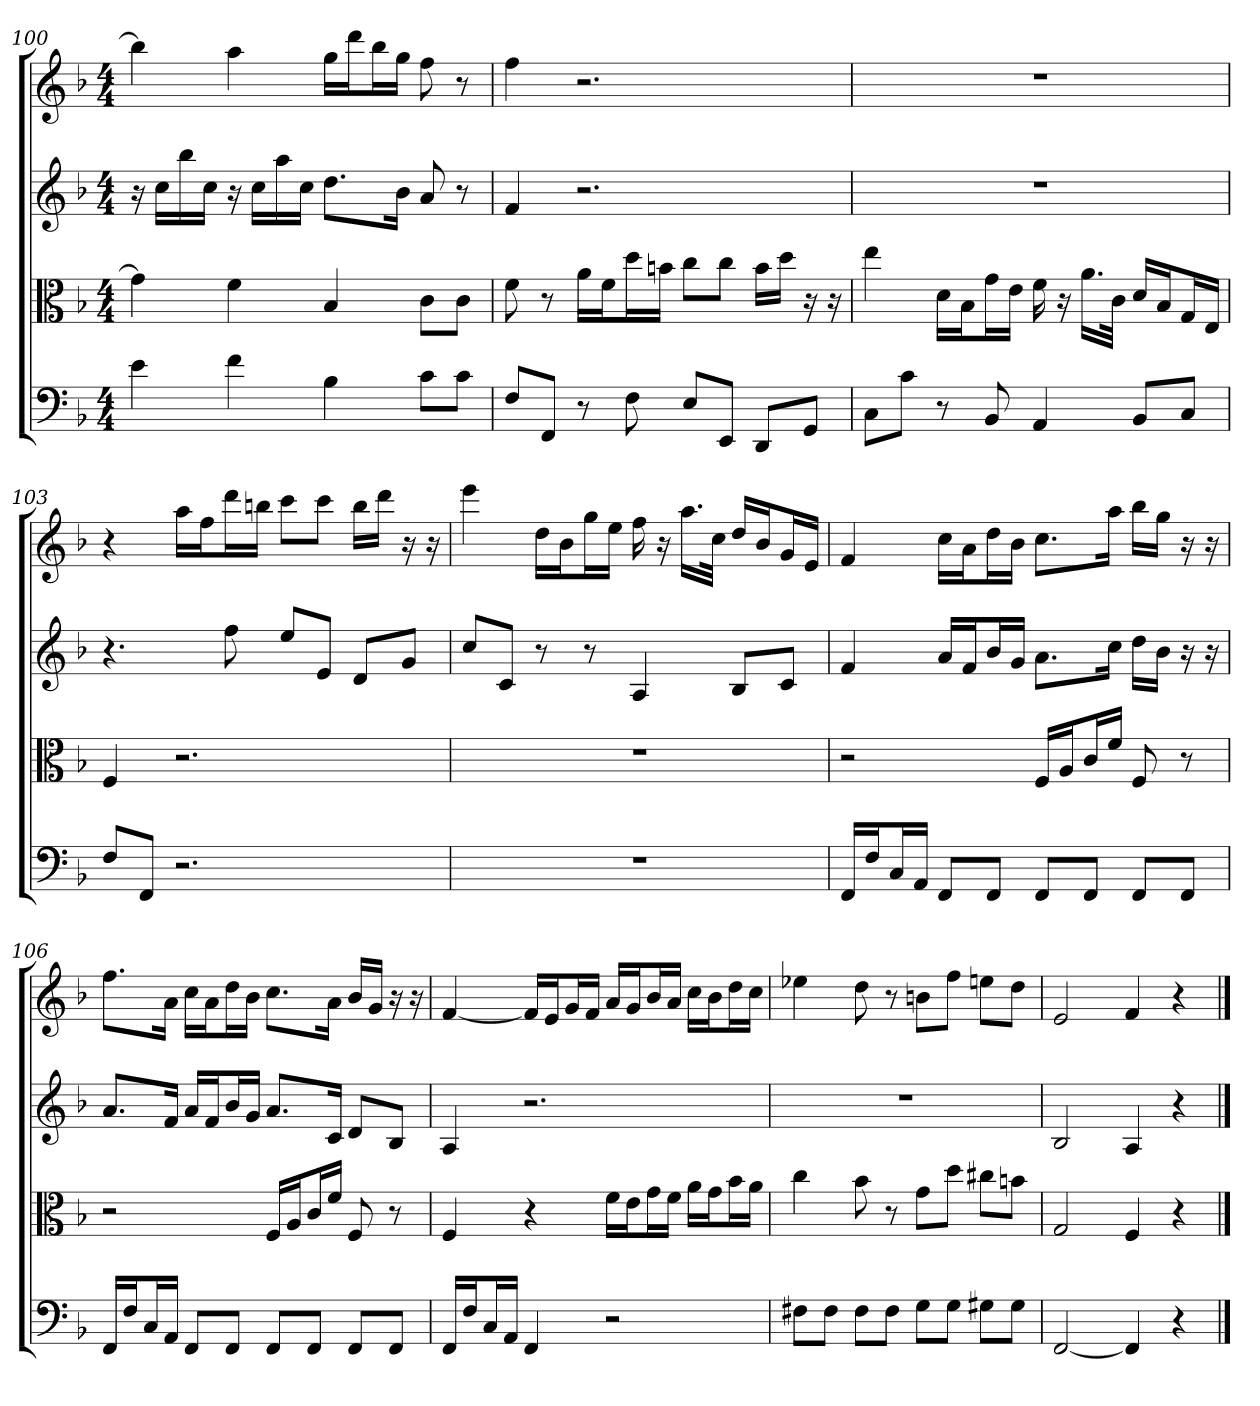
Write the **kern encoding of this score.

**kern	**kern	**kern	**kern
*part4	*part3	*part2	*part1
*staff4	*staff3	*staff2	*staff1
*clefF4	*clefC3	*clefG2	*clefG2
*k[b-]	*k[b-]	*k[b-]	*k[b-]
*F:	*F:	*F:	*F:
*M4/4	*M4/4	*M4/4	*M4/4
=100	=100	=100	=100
4e	4g]	16r	4bb-]
.	.	16cc\LL	.
.	.	16bb-\	.
.	.	16cc\JJ	.
4f	4f	16r	4aa
.	.	16cc\LL	.
.	.	16aa\	.
.	.	16cc\JJ	.
4B-	4B-	8.dd\L	16gg\LL
.	.	.	16ddd\J
.	.	.	16bb-\L
.	.	16b-\Jk	16gg\JJ
8c\L	8c\L	8a	8ff
8c\J	8c\J	8r	8r
=101	=101	=101	=101
8F/L	8f	4f	4ff
8FF/J	8r	.	.
8r	16a\LL	2.r	2.r
.	16f\J	.	.
8F	16dd\L	.	.
.	16bn\JJ	.	.
8E/L	8cc\L	.	.
8EE/J	8cc\J	.	.
8DD/L	16b\LL	.	.
.	16dd\JJ	.	.
8GG/J	16r	.	.
.	16r	.	.
=102	=102	=102	=102
8C\L	4ee	1r	1r
8c\J	.	.	.
8r	16d\LL	.	.
.	16B-\J	.	.
8BB-	16g\L	.	.
.	16e\JJ	.	.
4AA	16f	.	.
.	16r	.	.
.	16.a\LL	.	.
.	32c\JJk	.	.
8BB-/L	16d/LL	.	.
.	16B-/J	.	.
8C/J	16G/L	.	.
.	16E/JJ	.	.
=103	=103	=103	=103
8F/L	4F	4.r	4r
8FF/J	.	.	.
2.r	2.r	.	16aa\LL
.	.	.	16ff\J
.	.	8ff	16ddd\L
.	.	.	16bbn\JJ
.	.	8ee/L	8ccc\L
.	.	8e/J	8ccc\J
.	.	8d/L	16bb\LL
.	.	.	16ddd\JJ
.	.	8g/J	16r
.	.	.	16r
=104	=104	=104	=104
1r	1r	8cc/L	4eee
.	.	8c/J	.
.	.	8r	16dd\LL
.	.	.	16b-\J
.	.	8r	16gg\L
.	.	.	16ee\JJ
.	.	4A	16ff
.	.	.	16r
.	.	.	16.aa\LL
.	.	.	32cc\JJk
.	.	8B-/L	16dd/LL
.	.	.	16b-/J
.	.	8c/J	16g/L
.	.	.	16e/JJ
=105	=105	=105	=105
16FF/LL	2r	4f	4f
16F/J	.	.	.
16C/L	.	.	.
16AA/JJ	.	.	.
8FF/L	.	16a/LL	16cc\LL
.	.	16f/J	16a\J
8FF/J	.	16b-/L	16dd\L
.	.	16g/JJ	16b-\JJ
8FF/L	16F/LL	8.a\L	8.cc\L
.	16A/J	.	.
8FF/J	16c/L	.	.
.	16f/JJ	16cc\Jk	16aa\Jk
8FF/L	8F	16dd\LL	16bb-\LL
.	.	16b-\JJ	16gg\JJ
8FF/J	8r	16r	16r
.	.	16r	16r
=106	=106	=106	=106
16FF/LL	2r	8.a/L	8.ff\L
16F/J	.	.	.
16C/L	.	.	.
16AA/JJ	.	16f/Jk	16a\Jk
8FF/L	.	16a/LL	16cc\LL
.	.	16f/J	16a\J
8FF/J	.	16b-/L	16dd\L
.	.	16g/JJ	16b-\JJ
8FF/L	16F/LL	8.a/L	8.cc\L
.	16A/J	.	.
8FF/J	16c/L	.	.
.	16f/JJ	16c/Jk	16a\Jk
8FF/L	8F	8d/L	16b-/LL
.	.	.	16g/JJ
8FF/J	8r	8B-/J	16r
.	.	.	16r
=107	=107	=107	=107
16FF/LL	4F	4A	[4f
16F/J	.	.	.
16C/L	.	.	.
16AA/JJ	.	.	.
4FF	4r	2.r	16f/LL]
.	.	.	16e/J
.	.	.	16g/L
.	.	.	16f/JJ
2r	16f\LL	.	16a/LL
.	16e\J	.	16g/J
.	16g\L	.	16b-/L
.	16f\JJ	.	16a/JJ
.	16a\LL	.	16cc\LL
.	16g\J	.	16b-\J
.	16b-\L	.	16dd\L
.	16a\JJ	.	16cc\JJ
=108	=108	=108	=108
8F#X\L	4cc	1r	4ee-X
8F#\J	.	.	.
8F#\L	8b-	.	8dd
8F#\J	8r	.	8r
8G\L	8g\L	.	8bn\L
8G\J	8dd\J	.	8ff\J
8G#X\L	8cc#X\L	.	8een\L
8G#\J	8bn\J	.	8dd\J
=109	=109	=109	=109
[2FF	2G	2B-	2e
4FF]	4F	4A	4f
4r	4r	4r	4r
==	==	==	==
*-	*-	*-	*-
